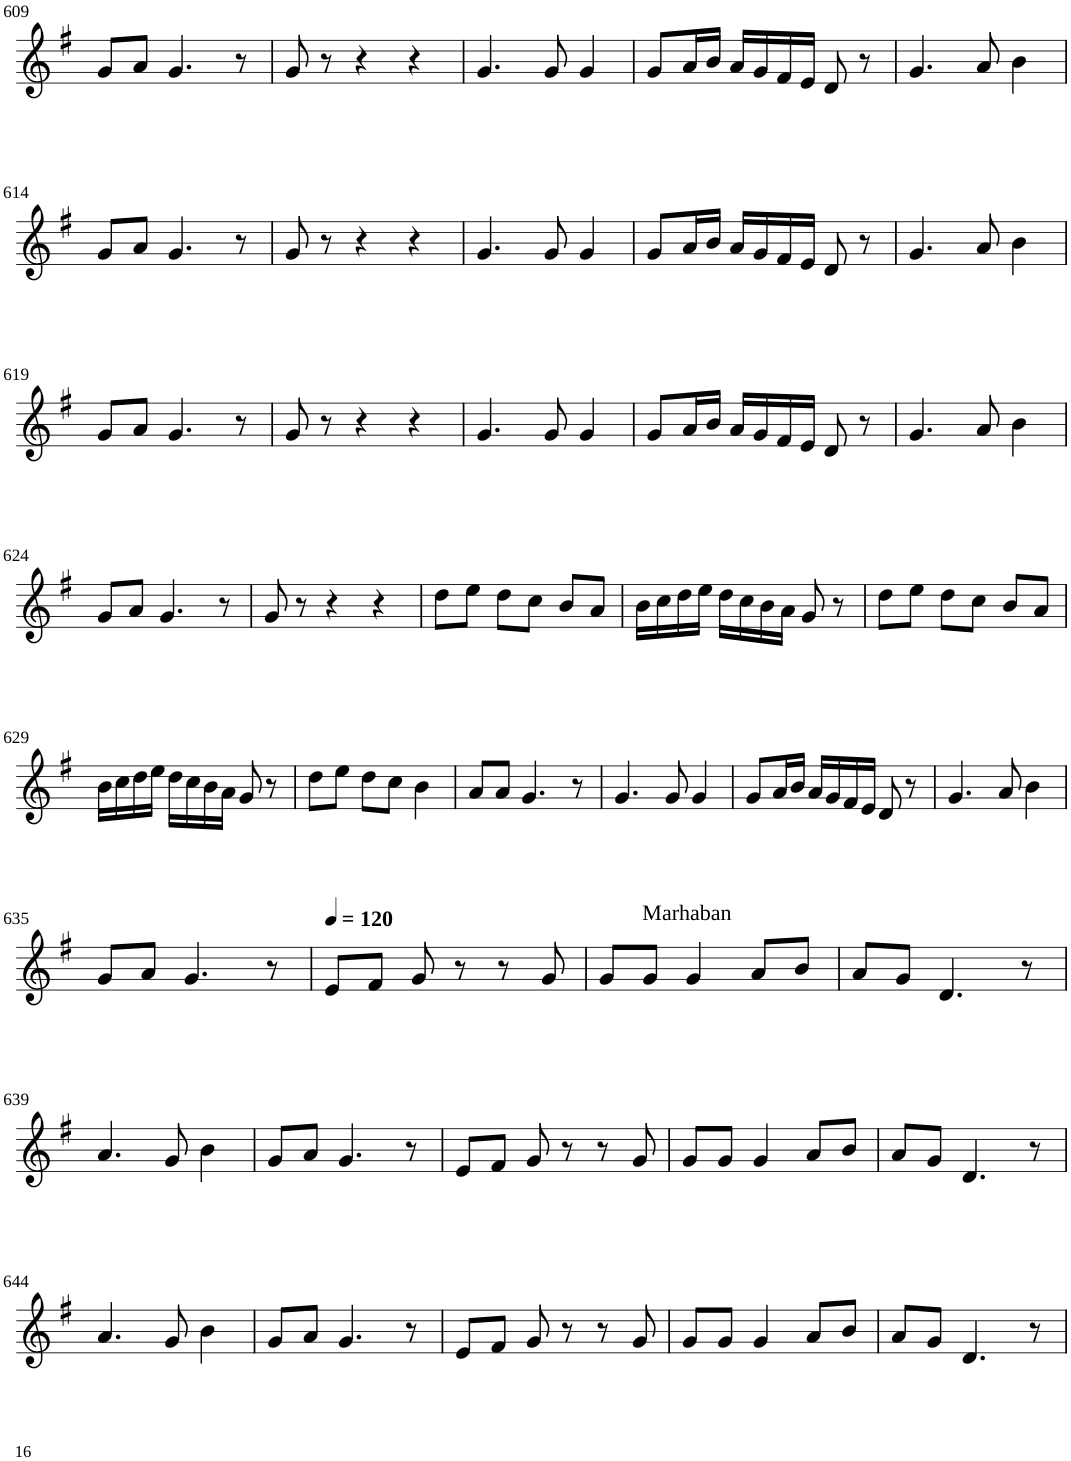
**kern
*part1
*staff1
*I"Violin
!!LO:PB:g=z
*clefG2
*k[f#]
*G:
*M3/4
=609
8g/L
8a/J
4.g/
8r
=610
8g/
8r
4r
4r
=611
4.g/
8g/
4g/
=612
8g/L
16a/L
16b/JJ
16a/LL
16g/
16f#/
16e/JJ
8d/
8r
=613
4.g/
8a/
4b\
!!LO:LB:g=z
=614
8g/L
8a/J
4.g/
8r
=615
8g/
8r
4r
4r
=616
4.g/
8g/
4g/
=617
8g/L
16a/L
16b/JJ
16a/LL
16g/
16f#/
16e/JJ
8d/
8r
=618
4.g/
8a/
4b\
!!LO:LB:g=z
=619
8g/L
8a/J
4.g/
8r
=620
8g/
8r
4r
4r
=621
4.g/
8g/
4g/
=622
8g/L
16a/L
16b/JJ
16a/LL
16g/
16f#/
16e/JJ
8d/
8r
=623
4.g/
8a/
4b\
!!LO:LB:g=z
=624
8g/L
8a/J
4.g/
8r
=625
8g/
8r
4r
4r
=626
8dd\L
8ee\J
8dd\L
8cc\J
8b/L
8a/J
=627
16b\LL
16cc\
16dd\
16ee\JJ
16dd\LL
16cc\
16b\
16a\JJ
8g/
8r
=628
8dd\L
8ee\J
8dd\L
8cc\J
8b/L
8a/J
!!LO:LB:g=z
=629
16b\LL
16cc\
16dd\
16ee\JJ
16dd\LL
16cc\
16b\
16a\JJ
8g/
8r
=630
8dd\L
8ee\J
8dd\L
8cc\J
4b\
=631
8a/L
8a/J
4.g/
8r
=632
4.g/
8g/
4g/
=633
8g/L
16a/L
16b/JJ
16a/LL
16g/
16f#/
16e/JJ
8d/
8r
=634
4.g/
8a/
4b\
!!LO:LB:g=z
=635
8g/L
8a/J
4.g/
8r
=636
*MM120
8e/L
8f#/J
8g/
8r
8r
8g/
=637
8g/L
!LO:TX:a:t=Marhaban
8g/J
4g/
8a/L
8b/J
=638
8a/L
8g/J
4.d/
8r
!!LO:LB:g=z
=639
4.a/
8g/
4b\
=640
8g/L
8a/J
4.g/
8r
=641
8e/L
8f#/J
8g/
8r
8r
8g/
=642
8g/L
8g/J
4g/
8a/L
8b/J
=643
8a/L
8g/J
4.d/
8r
!!LO:LB:g=z
=644
4.a/
8g/
4b\
=645
8g/L
8a/J
4.g/
8r
=646
8e/L
8f#/J
8g/
8r
8r
8g/
=647
8g/L
8g/J
4g/
8a/L
8b/J
=648
8a/L
8g/J
4.d/
8r
=
*-
